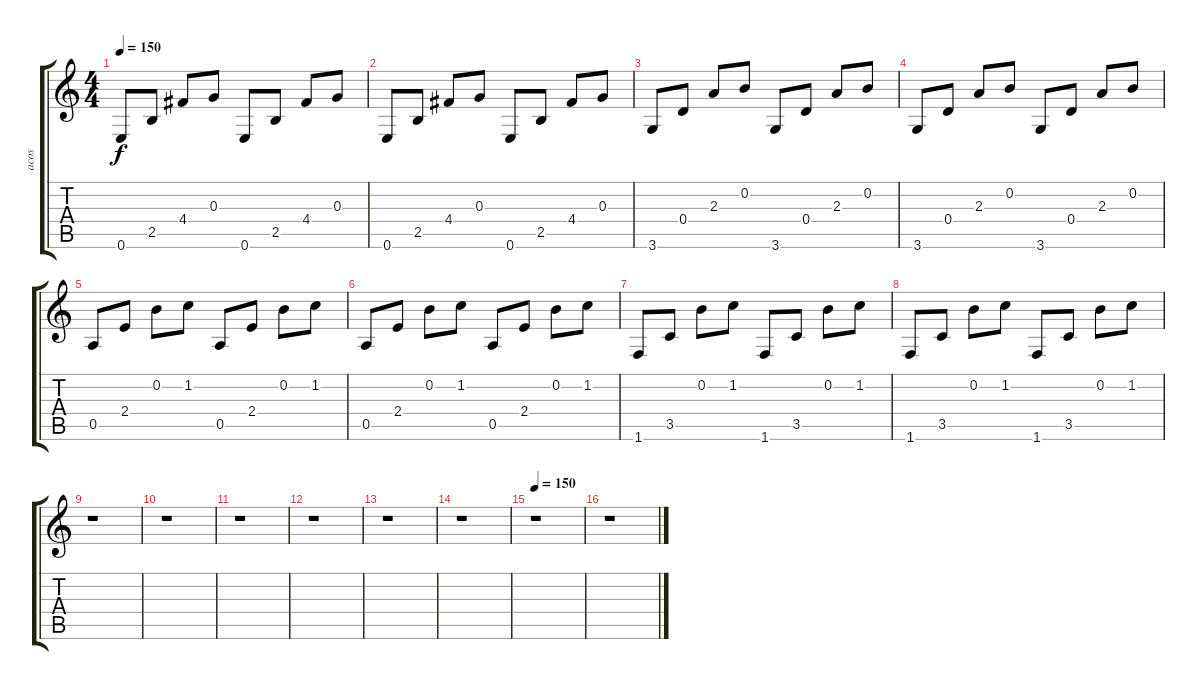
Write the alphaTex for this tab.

\track ("acos" "acos") {instrument electricguitarclean}
\staff {score tabs}
\tuning (E4 B3 G3 D3 A2 E2) {hide}
\ts (4 4)
\tempo 150
\clef g2
\ks c
0.6.8{dy f} 2.5.8 4.4.8 0.3.8 0.6.8 2.5.8 4.4.8 0.3.8 |
0.6.8 2.5.8 4.4.8 0.3.8 0.6.8 2.5.8 4.4.8 0.3.8 |
3.6.8 0.4.8 2.3.8 0.2.8 3.6.8 0.4.8 2.3.8 0.2.8 |
3.6.8 0.4.8 2.3.8 0.2.8 3.6.8 0.4.8 2.3.8 0.2.8 |
0.5.8 2.4.8 0.2.8 1.2.8 0.5.8 2.4.8 0.2.8 1.2.8 |
0.5.8 2.4.8 0.2.8 1.2.8 0.5.8 2.4.8 0.2.8 1.2.8 |
1.6.8 3.5.8 0.2.8 1.2.8 1.6.8 3.5.8 0.2.8 1.2.8 |
1.6.8 3.5.8 0.2.8 1.2.8 1.6.8 3.5.8 0.2.8 1.2.8 |
r.1 |
r.1 |
r.1 |
r.1 |
r.1 |
r.1 |
\tempo 150
r.1 |
r.1
